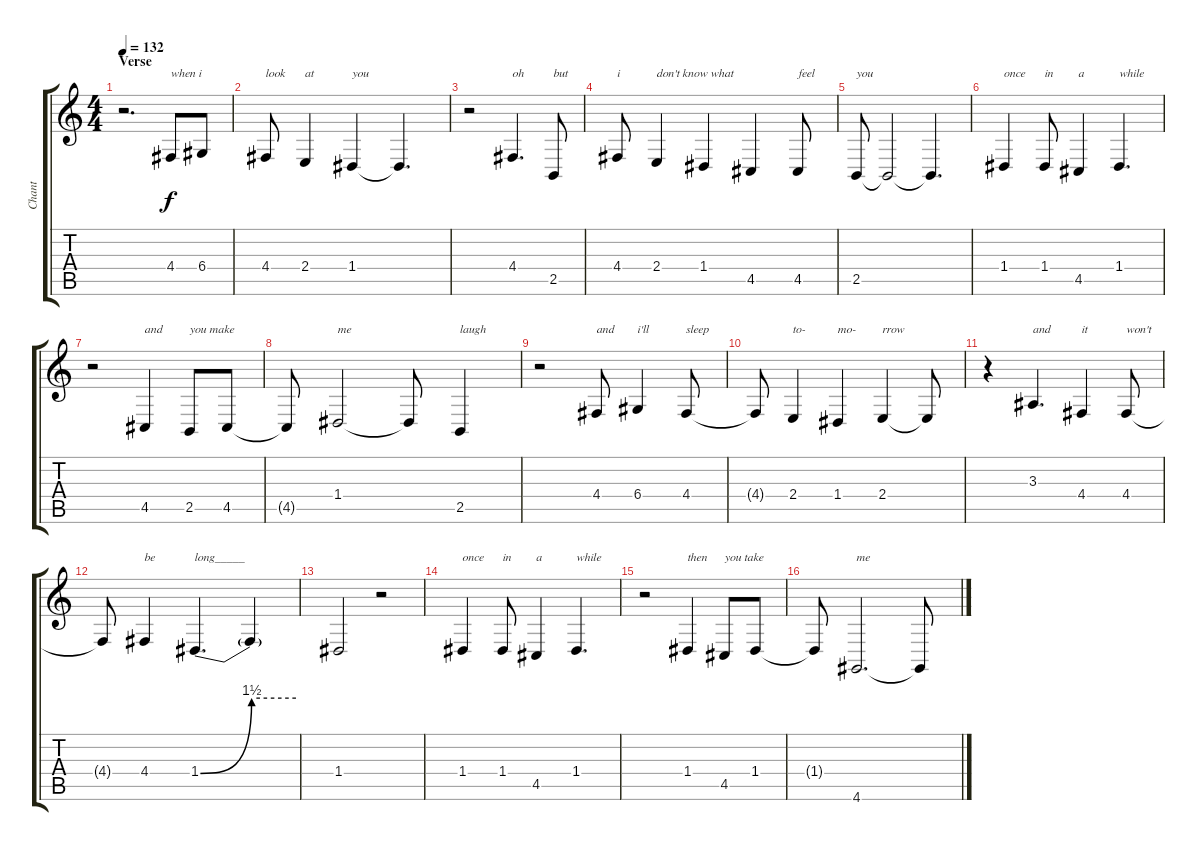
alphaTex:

\track ("Chant" "Chant") {instrument reedorgan}
\staff {score tabs}
\tuning (E4 B3 G3 D3 A2 E2) {hide}
\ts (4 4)
\section ("" "Verse")
\tempo 132
\clef g2
\ks c
r.2{d dy f} 4.4.8{txt "when i"} 6.4.8 |
4.4.8{txt "look"} 2.4.4{txt "at"} 1.4.4{txt "you"} 1.4{t}.4{d} |
r.2 4.4.4{d txt "oh"} 2.5.8{txt "but"} |
4.4.8{txt "i"} 2.4.4{txt "don't know what"} 1.4.4 4.5.4 4.5.8{txt "feel"} |
2.5.8{txt "you"} 2.5{t}.2 2.5{t}.4{d} |
1.4.4{txt "once"} 1.4.8{txt "in"} 4.5.4{txt "a"} 1.4.4{d txt "while"} |
r.2 4.5.4{txt "and"} 2.5.8{txt "you make"} 4.5.8 |
4.5{t}.8 1.4.2{txt "me"} 1.4{t}.8 2.5.4{txt "laugh"} |
r.2 4.4.8{txt "and"} 6.4.4{txt "i'll"} 4.4.8{txt "sleep"} |
4.4{t}.8 2.4.4{txt "to-"} 1.4.4{txt "mo-"} 2.4.4{txt "rrow"} 2.4{t}.8 |
r.4 3.3.4{d txt "and"} 4.4.4{txt "it"} 4.4.8{txt "won't"} |
4.4{t}.8 4.4.4{txt "be"} 1.4{be (bend 0 0 60 6)}.4{d txt "long_____"} 1.4{be (hold 0 6 60 6) t}.4 |
1.4.2 r.2 |
1.4.4{txt "once"} 1.4.8{txt "in"} 4.5.4{txt "a"} 1.4.4{d txt "while"} |
r.2 1.4.4{txt "then"} 4.5.8{txt "you take"} 1.4.8 |
1.4{t}.8 4.6.2{d txt "me"} 4.6{t}.8
